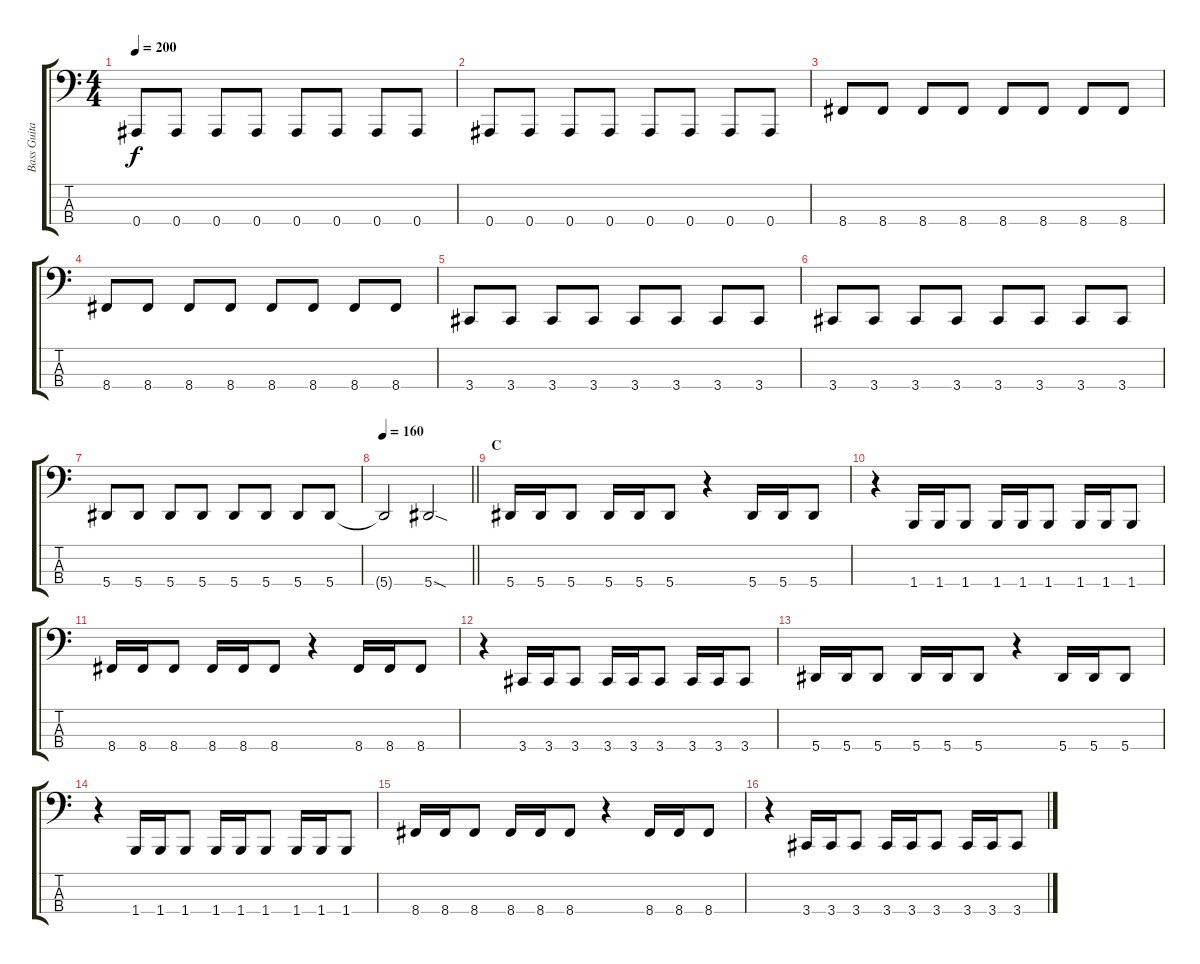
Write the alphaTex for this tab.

\track ("Bass Guitar: John Kis Gyevi" "Bass Guita") {instrument electricbasspick}
\staff {score tabs}
\tuning (Eb2 Bb1 F1 Bb0) {hide}
\ts (4 4)
\tempo 200
\clef f4
\ks c
0.4.8{dy f} 0.4.8 0.4.8 0.4.8 0.4.8 0.4.8 0.4.8 0.4.8 |
0.4.8 0.4.8 0.4.8 0.4.8 0.4.8 0.4.8 0.4.8 0.4.8 |
8.4.8 8.4.8 8.4.8 8.4.8 8.4.8 8.4.8 8.4.8 8.4.8 |
8.4.8 8.4.8 8.4.8 8.4.8 8.4.8 8.4.8 8.4.8 8.4.8 |
3.4.8 3.4.8 3.4.8 3.4.8 3.4.8 3.4.8 3.4.8 3.4.8 |
3.4.8 3.4.8 3.4.8 3.4.8 3.4.8 3.4.8 3.4.8 3.4.8 |
5.4.8 5.4.8 5.4.8 5.4.8 5.4.8 5.4.8 5.4.8 5.4.8 |
\tempo 160
\barLineRight lightlight
5.4{t}.2 5.4{sod}.2 |
\section ("" "C")
5.4.16 5.4.16 5.4.8 5.4.16 5.4.16 5.4.8 r.4 5.4.16 5.4.16 5.4.8 |
r.4 1.4.16 1.4.16 1.4.8 1.4.16 1.4.16 1.4.8 1.4.16 1.4.16 1.4.8 |
8.4.16 8.4.16 8.4.8 8.4.16 8.4.16 8.4.8 r.4 8.4.16 8.4.16 8.4.8 |
r.4 3.4.16 3.4.16 3.4.8 3.4.16 3.4.16 3.4.8 3.4.16 3.4.16 3.4.8 |
5.4.16 5.4.16 5.4.8 5.4.16 5.4.16 5.4.8 r.4 5.4.16 5.4.16 5.4.8 |
r.4 1.4.16 1.4.16 1.4.8 1.4.16 1.4.16 1.4.8 1.4.16 1.4.16 1.4.8 |
8.4.16 8.4.16 8.4.8 8.4.16 8.4.16 8.4.8 r.4 8.4.16 8.4.16 8.4.8 |
r.4 3.4.16 3.4.16 3.4.8 3.4.16 3.4.16 3.4.8 3.4.16 3.4.16 3.4.8
